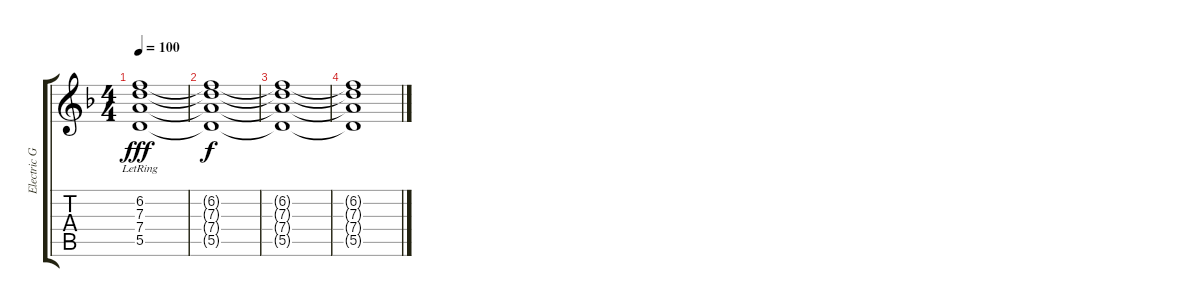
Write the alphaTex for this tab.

\track ("Electric Guitar" "Electric G") {instrument distortionguitar}
\staff {score tabs}
\tuning (E4 B3 G3 D3 A2 E2) {hide}
\ts (4 4)
\tempo 100
\clef g2
\ks dminor
(6.2{lr} 7.3 7.4 5.5).1{dy fff} |
(6.2{t} 7.3{t} 7.4{t} 5.5{t}).1{dy f} |
(6.2{t} 7.3{t} 7.4{t} 5.5{t}).1 |
(6.2{t} 7.3{t} 7.4{t} 5.5{t}).1
